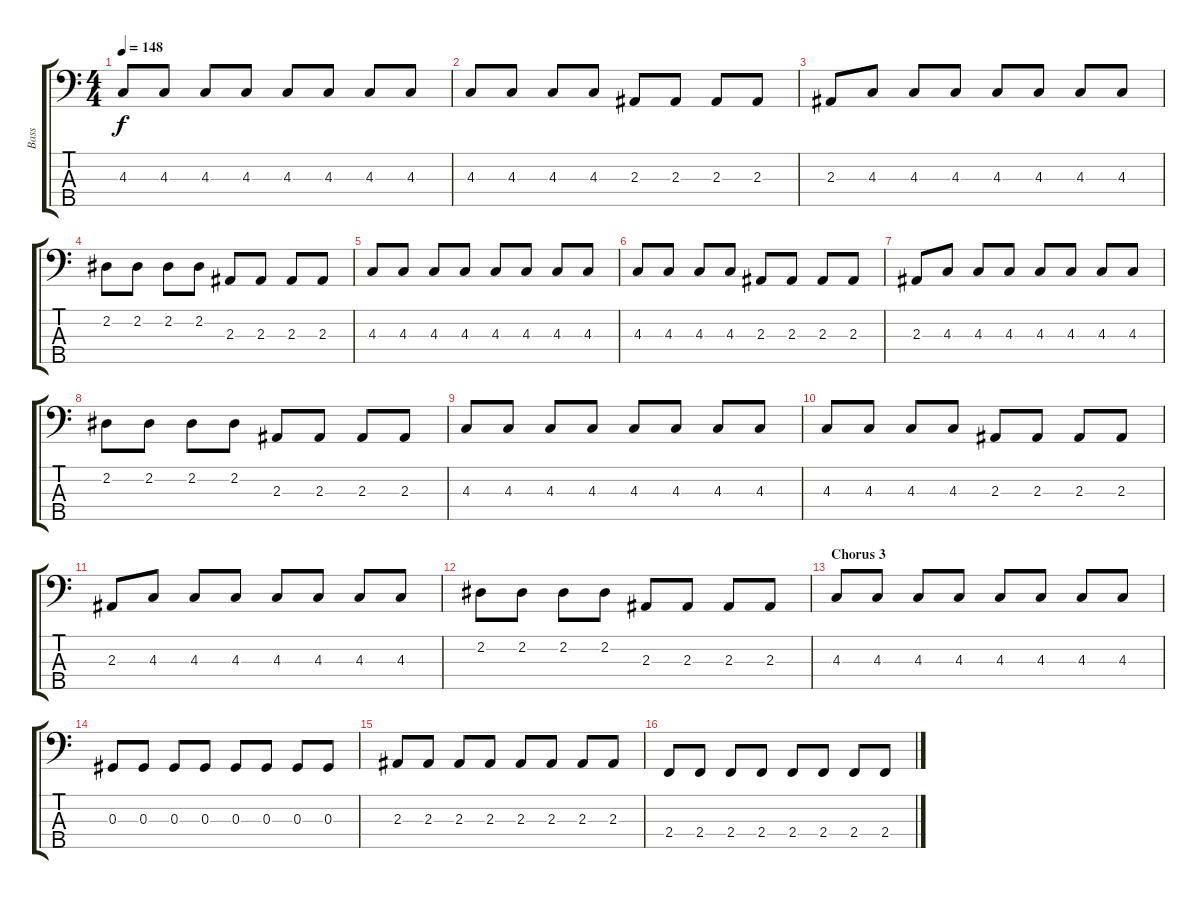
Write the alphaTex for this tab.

\track ("Bass" "Bass") {instrument electricbasspick}
\staff {score tabs}
\tuning (Gb2 Db2 Ab1 Eb1 Bb0) {hide}
\ts (4 4)
\tempo 148
\clef f4
\ks c
4.3.8{dy f} 4.3.8 4.3.8 4.3.8 4.3.8 4.3.8 4.3.8 4.3.8 |
4.3.8 4.3.8 4.3.8 4.3.8 2.3.8 2.3.8 2.3.8 2.3.8 |
2.3.8 4.3.8 4.3.8 4.3.8 4.3.8 4.3.8 4.3.8 4.3.8 |
2.2.8 2.2.8 2.2.8 2.2.8 2.3.8 2.3.8 2.3.8 2.3.8 |
4.3.8 4.3.8 4.3.8 4.3.8 4.3.8 4.3.8 4.3.8 4.3.8 |
4.3.8 4.3.8 4.3.8 4.3.8 2.3.8 2.3.8 2.3.8 2.3.8 |
2.3.8 4.3.8 4.3.8 4.3.8 4.3.8 4.3.8 4.3.8 4.3.8 |
2.2.8 2.2.8 2.2.8 2.2.8 2.3.8 2.3.8 2.3.8 2.3.8 |
4.3.8 4.3.8 4.3.8 4.3.8 4.3.8 4.3.8 4.3.8 4.3.8 |
4.3.8 4.3.8 4.3.8 4.3.8 2.3.8 2.3.8 2.3.8 2.3.8 |
2.3.8 4.3.8 4.3.8 4.3.8 4.3.8 4.3.8 4.3.8 4.3.8 |
2.2.8 2.2.8 2.2.8 2.2.8 2.3.8 2.3.8 2.3.8 2.3.8 |
\section ("" "Chorus 3")
4.3.8 4.3.8 4.3.8 4.3.8 4.3.8 4.3.8 4.3.8 4.3.8 |
0.3.8 0.3.8 0.3.8 0.3.8 0.3.8 0.3.8 0.3.8 0.3.8 |
2.3.8 2.3.8 2.3.8 2.3.8 2.3.8 2.3.8 2.3.8 2.3.8 |
2.4.8 2.4.8 2.4.8 2.4.8 2.4.8 2.4.8 2.4.8 2.4.8
